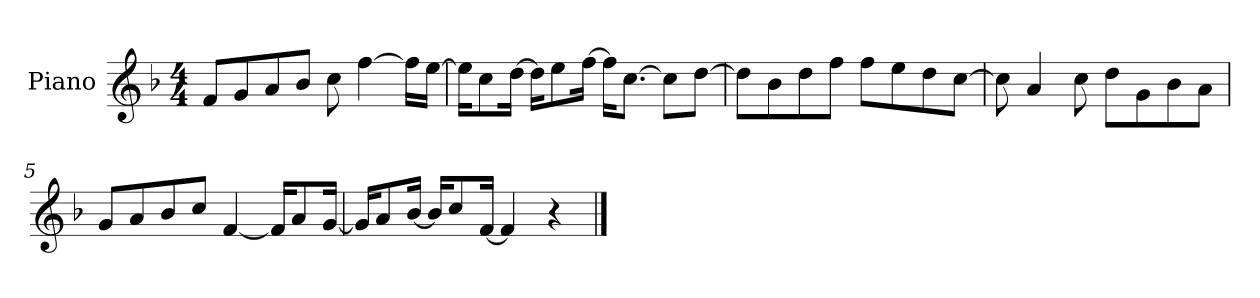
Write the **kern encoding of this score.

**kern
*part1
*staff1
*I"Piano
*I'P-no
*clefG2
*k[b-]
*M4/4
*MM90
=1
8f/L
8g/
8a/
8b-/J
8cc\
[4ff\
16ff\LL]
[16ee\JJ
=2
16ee\KL]
8cc\
[16dd\Jk
16dd\KL]
8ee\
[16ff\Jk
16ff\KL]
[8.cc\J
8cc\L]
[8dd\J
=3
8dd\L]
8b-\
8dd\
8ff\J
8ff\L
8ee\
8dd\
[8cc\J
=4
8cc\]
4a/
8cc\
8dd\L
8g\
8b-\
8a\J
!!LO:LB:g=z
=5
8g/L
8a/
8b-/
8cc/J
[4f/
16f/KL]
8a/
[16g/Jk
=6
16g/KL]
8a/
[16b-/Jk
16b-/KL]
8cc/
[16f/Jk
4f/]
4r
==
*-
